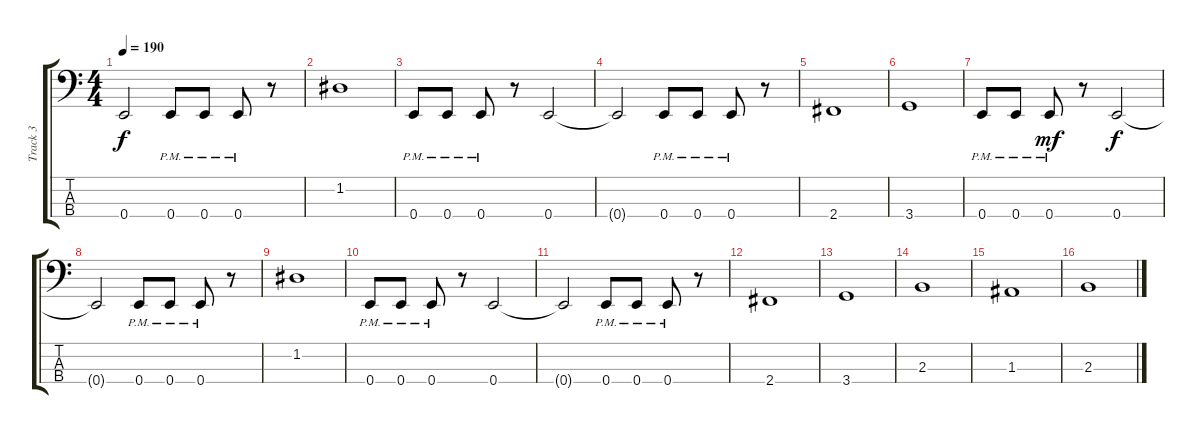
\track ("Track 3" "Track 3") {instrument electricbasspick}
\staff {score tabs}
\tuning (G2 D2 A1 E1) {hide}
\ts (4 4)
\tempo 190
\clef f4
\ks c
0.4{t}.2{dy f} 0.4{pm}.8 0.4{pm}.8 0.4{pm}.8 r.8 |
1.2.1 |
0.4{pm}.8 0.4{pm}.8 0.4{pm}.8 r.8 0.4.2 |
0.4{t}.2 0.4{pm}.8 0.4{pm}.8 0.4{pm}.8 r.8 |
2.4.1 |
3.4.1 |
0.4{pm}.8 0.4{pm}.8 0.4{pm}.8{dy mf} r.8 0.4.2{dy f} |
0.4{t}.2 0.4{pm}.8 0.4{pm}.8 0.4{pm}.8 r.8 |
1.2.1 |
0.4{pm}.8 0.4{pm}.8 0.4{pm}.8 r.8 0.4.2 |
0.4{t}.2 0.4{pm}.8 0.4{pm}.8 0.4{pm}.8 r.8 |
2.4.1 |
3.4.1 |
2.3.1 |
1.3.1 |
2.3.1
